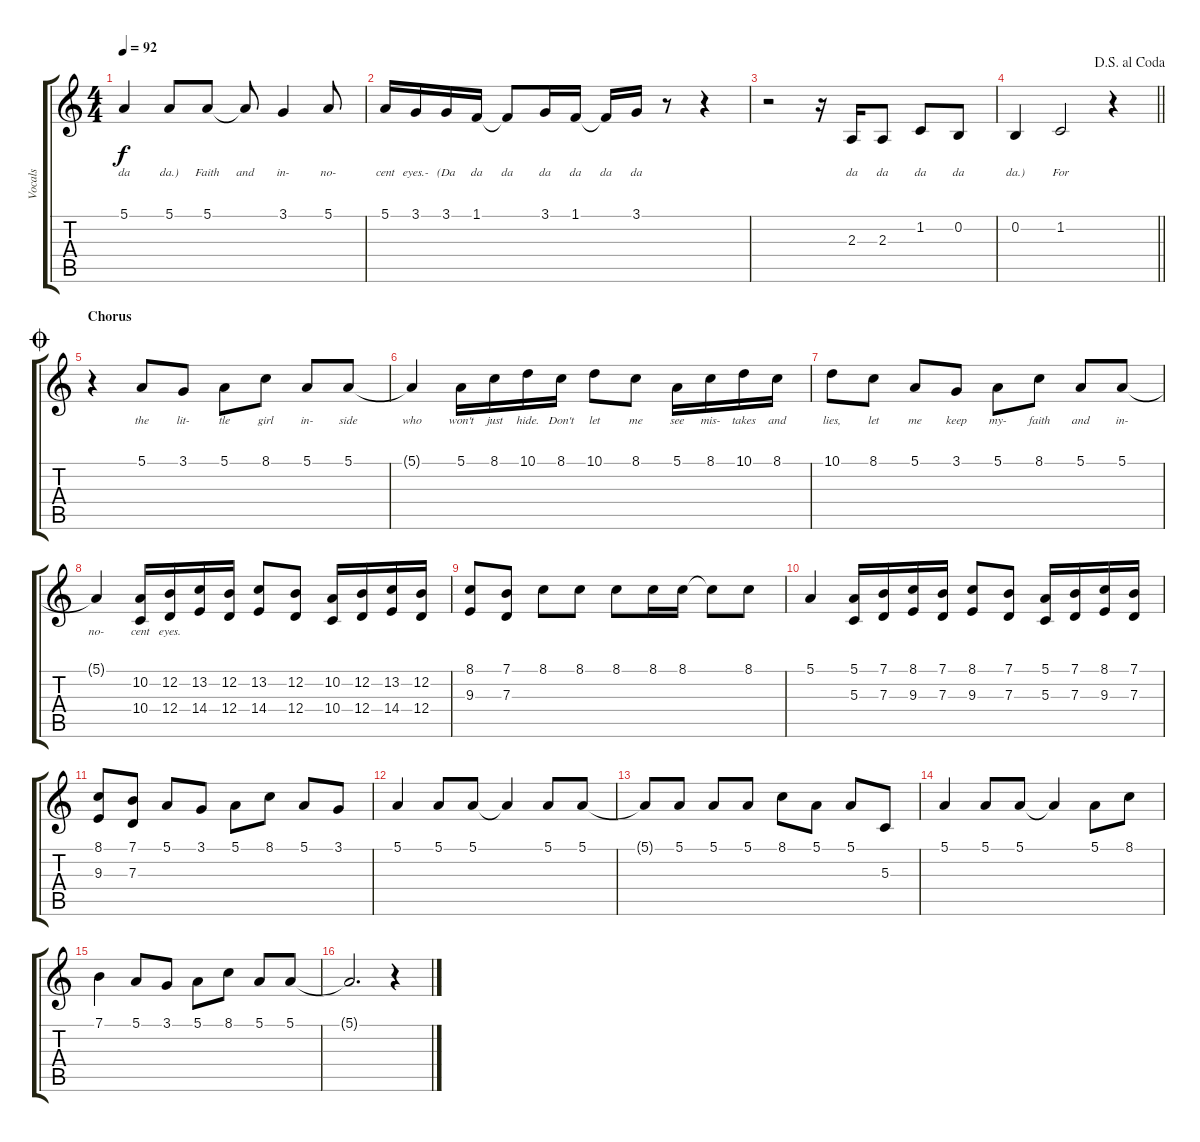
\track ("Vocals" "Vocals") {instrument choiraahs}
\staff {score tabs}
\tuning (E4 B3 G3 D3 A2 E2) {hide}
\ts (4 4)
\tempo 92
\clef g2
\ks c
5.1.4{lyrics (0 "da") lyrics (1 "") lyrics (2 "") lyrics (3 "") lyrics (4 "") dy f} 5.1.8{lyrics (0 "da.)") lyrics (1 "") lyrics (2 "") lyrics (3 "") lyrics (4 "")} 5.1.8{lyrics (0 "Faith") lyrics (1 "") lyrics (2 "") lyrics (3 "") lyrics (4 "")} 5.1{t}.8{lyrics (0 "and") lyrics (1 "") lyrics (2 "") lyrics (3 "") lyrics (4 "")} 3.1.4{lyrics (0 "in-") lyrics (1 "") lyrics (2 "") lyrics (3 "") lyrics (4 "")} 5.1.8{lyrics (0 "no-") lyrics (1 "") lyrics (2 "") lyrics (3 "") lyrics (4 "")} |
5.1.16{lyrics (0 "cent") lyrics (1 "") lyrics (2 "") lyrics (3 "") lyrics (4 "")} 3.1.16{lyrics (0 "eyes.-") lyrics (1 "") lyrics (2 "") lyrics (3 "") lyrics (4 "")} 3.1.16{lyrics (0 "(Da") lyrics (1 "") lyrics (2 "") lyrics (3 "") lyrics (4 "")} 1.1.16{lyrics (0 "da") lyrics (1 "") lyrics (2 "") lyrics (3 "") lyrics (4 "")} 1.1{t}.8{lyrics (0 "da") lyrics (1 "") lyrics (2 "") lyrics (3 "") lyrics (4 "")} 3.1.16{lyrics (0 "da") lyrics (1 "") lyrics (2 "") lyrics (3 "") lyrics (4 "")} 1.1.16{lyrics (0 "da") lyrics (1 "") lyrics (2 "") lyrics (3 "") lyrics (4 "")} 1.1{t}.16{lyrics (0 "da") lyrics (1 "") lyrics (2 "") lyrics (3 "") lyrics (4 "")} 3.1.16{lyrics (0 "da") lyrics (1 "") lyrics (2 "") lyrics (3 "") lyrics (4 "")} r.8 r.4 |
r.2 r.16 2.3.16{lyrics (0 "da") lyrics (1 "") lyrics (2 "") lyrics (3 "") lyrics (4 "")} 2.3.8{lyrics (0 "da") lyrics (1 "") lyrics (2 "") lyrics (3 "") lyrics (4 "")} 1.2.8{lyrics (0 "da") lyrics (1 "") lyrics (2 "") lyrics (3 "") lyrics (4 "")} 0.2.8{lyrics (0 "da") lyrics (1 "") lyrics (2 "") lyrics (3 "") lyrics (4 "")} |
\jump dalsegnoalcoda
\barLineRight lightlight
0.2.4{lyrics (0 "da.)") lyrics (1 "") lyrics (2 "") lyrics (3 "") lyrics (4 "")} 1.2.2{lyrics (0 "For") lyrics (1 "") lyrics (2 "") lyrics (3 "") lyrics (4 "")} r.4 |
\section ("" "Chorus")
\jump coda
r.4 5.1.8{lyrics (0 "the") lyrics (1 "") lyrics (2 "") lyrics (3 "") lyrics (4 "")} 3.1.8{lyrics (0 "lit-") lyrics (1 "") lyrics (2 "") lyrics (3 "") lyrics (4 "")} 5.1.8{lyrics (0 "tle") lyrics (1 "") lyrics (2 "") lyrics (3 "") lyrics (4 "")} 8.1.8{lyrics (0 "girl") lyrics (1 "") lyrics (2 "") lyrics (3 "") lyrics (4 "")} 5.1.8{lyrics (0 "in-") lyrics (1 "") lyrics (2 "") lyrics (3 "") lyrics (4 "")} 5.1.8{lyrics (0 "side") lyrics (1 "") lyrics (2 "") lyrics (3 "") lyrics (4 "")} |
5.1{t}.4{lyrics (0 "who") lyrics (1 "") lyrics (2 "") lyrics (3 "") lyrics (4 "")} 5.1.16{lyrics (0 "won't") lyrics (1 "") lyrics (2 "") lyrics (3 "") lyrics (4 "")} 8.1.16{lyrics (0 "just") lyrics (1 "") lyrics (2 "") lyrics (3 "") lyrics (4 "")} 10.1.16{lyrics (0 "hide.") lyrics (1 "") lyrics (2 "") lyrics (3 "") lyrics (4 "")} 8.1.16{lyrics (0 "Don't") lyrics (1 "") lyrics (2 "") lyrics (3 "") lyrics (4 "")} 10.1.8{lyrics (0 "let") lyrics (1 "") lyrics (2 "") lyrics (3 "") lyrics (4 "")} 8.1.8{lyrics (0 "me") lyrics (1 "") lyrics (2 "") lyrics (3 "") lyrics (4 "")} 5.1.16{lyrics (0 "see") lyrics (1 "") lyrics (2 "") lyrics (3 "") lyrics (4 "")} 8.1.16{lyrics (0 "mis-") lyrics (1 "") lyrics (2 "") lyrics (3 "") lyrics (4 "")} 10.1.16{lyrics (0 "takes") lyrics (1 "") lyrics (2 "") lyrics (3 "") lyrics (4 "")} 8.1.16{lyrics (0 "and") lyrics (1 "") lyrics (2 "") lyrics (3 "") lyrics (4 "")} |
10.1.8{lyrics (0 "lies,") lyrics (1 "") lyrics (2 "") lyrics (3 "") lyrics (4 "")} 8.1.8{lyrics (0 "let") lyrics (1 "") lyrics (2 "") lyrics (3 "") lyrics (4 "")} 5.1.8{lyrics (0 "me") lyrics (1 "") lyrics (2 "") lyrics (3 "") lyrics (4 "")} 3.1.8{lyrics (0 "keep") lyrics (1 "") lyrics (2 "") lyrics (3 "") lyrics (4 "")} 5.1.8{lyrics (0 "my-") lyrics (1 "") lyrics (2 "") lyrics (3 "") lyrics (4 "")} 8.1.8{lyrics (0 "faith") lyrics (1 "") lyrics (2 "") lyrics (3 "") lyrics (4 "")} 5.1.8{lyrics (0 "and") lyrics (1 "") lyrics (2 "") lyrics (3 "") lyrics (4 "")} 5.1.8{lyrics (0 "in-") lyrics (1 "") lyrics (2 "") lyrics (3 "") lyrics (4 "")} |
5.1{t}.4{lyrics (0 "no-") lyrics (1 "") lyrics (2 "") lyrics (3 "") lyrics (4 "")} (10.2 10.4).16{lyrics (0 "cent") lyrics (1 "") lyrics (2 "") lyrics (3 "") lyrics (4 "")} (12.2 12.4).16{lyrics (0 "eyes.") lyrics (1 "") lyrics (2 "") lyrics (3 "") lyrics (4 "")} (13.2 14.4).16 (12.2 12.4).16 (13.2 14.4).8 (12.2 12.4).8 (10.2 10.4).16 (12.2 12.4).16 (13.2 14.4).16 (12.2 12.4).16 |
(8.1 9.3).8 (7.1 7.3).8 8.1.8 8.1.8 8.1.8 8.1.16 8.1.16 8.1{t}.8 8.1.8 |
5.1.4 (5.1 5.3).16 (7.1 7.3).16 (8.1 9.3).16 (7.1 7.3).16 (8.1 9.3).8 (7.1 7.3).8 (5.1 5.3).16 (7.1 7.3).16 (8.1 9.3).16 (7.1 7.3).16 |
(8.1 9.3).8 (7.1 7.3).8 5.1.8 3.1.8 5.1.8 8.1.8 5.1.8 3.1.8 |
5.1.4 5.1.8 5.1.8 5.1{t}.4 5.1.8 5.1.8 |
5.1{t}.8 5.1.8 5.1.8 5.1.8 8.1.8 5.1.8 5.1.8 5.3.8 |
5.1.4 5.1.8 5.1.8 5.1{t}.4 5.1.8 8.1.8 |
7.1.4 5.1.8 3.1.8 5.1.8 8.1.8 5.1.8 5.1.8 |
5.1{t}.2{d} r.4
